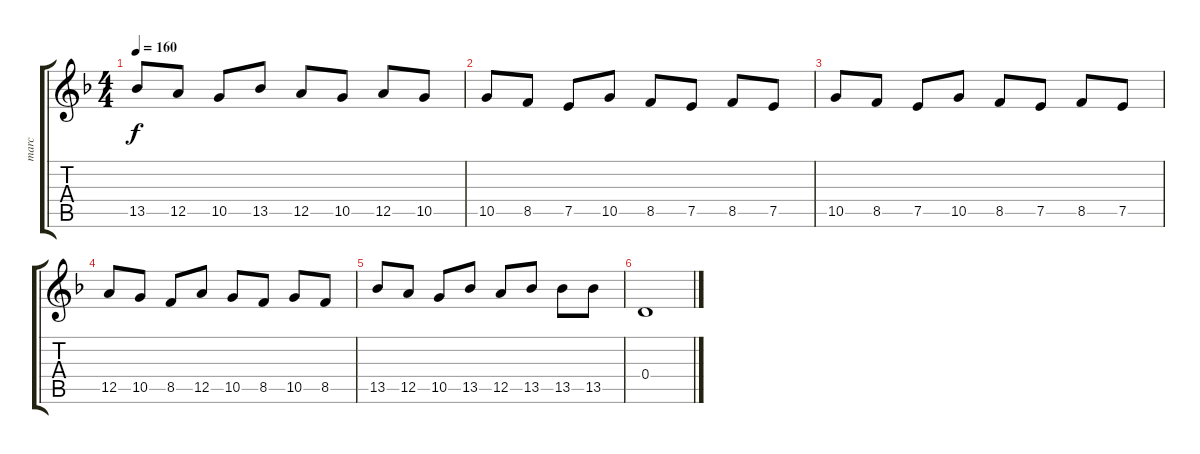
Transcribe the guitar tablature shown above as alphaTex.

\track ("marc" "marc") {instrument distortionguitar}
\staff {score tabs}
\tuning (E4 B3 G3 D3 A2 D2) {hide}
\ts (4 4)
\tempo 160
\clef g2
\ks f
13.5.8{dy f} 12.5.8 10.5.8 13.5.8 12.5.8 10.5.8 12.5.8 10.5.8 |
10.5.8 8.5.8 7.5.8 10.5.8 8.5.8 7.5.8 8.5.8 7.5.8 |
10.5.8 8.5.8 7.5.8 10.5.8 8.5.8 7.5.8 8.5.8 7.5.8 |
12.5.8 10.5.8 8.5.8 12.5.8 10.5.8 8.5.8 10.5.8 8.5.8 |
13.5.8 12.5.8 10.5.8 13.5.8 12.5.8 13.5.8 13.5.8 13.5.8 |
0.4.1
